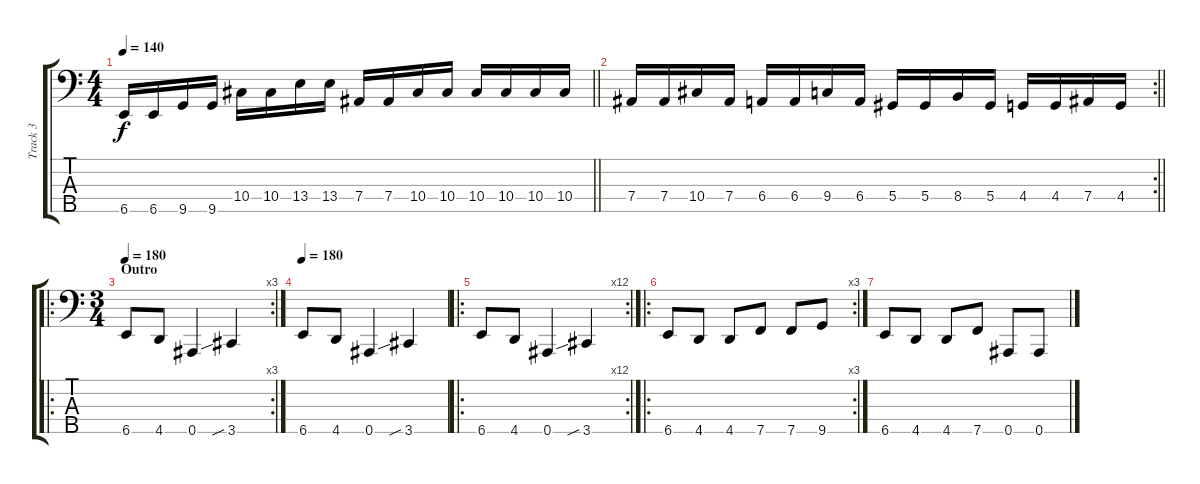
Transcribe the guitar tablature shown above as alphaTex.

\track ("Track 3" "Track 3") {instrument electricbassfinger}
\staff {score tabs}
\tuning (Gb2 Db2 Ab1 Eb1 Bb0) {hide}
\ts (4 4)
\tempo 140
\clef f4
\barLineRight lightlight
\ks c
6.5.16{dy f} 6.5.16 9.5.16 9.5.16 10.4.16 10.4.16 13.4.16 13.4.16 7.4.16 7.4.16 10.4.16 10.4.16 10.4.16 10.4.16 10.4.16 10.4.16 |
\rc 2
\barLineRight lightlight
7.4.16 7.4.16 10.4.16 7.4.16 6.4.16 6.4.16 9.4.16 6.4.16 5.4.16 5.4.16 8.4.16 5.4.16 4.4.16 4.4.16 7.4.16 4.4.16 |
\ro
\rc 3
\ts (3 4)
\section ("" "Outro")
\tempo 180
6.5.8 4.5.8 0.5.4 3.5{sib}.4 |
\tempo 180
6.5.8 4.5.8 0.5.4 3.5{sib}.4 |
\ro
\rc 12
6.5.8 4.5.8 0.5.4 3.5{sib}.4 |
\ro
\rc 3
6.5.8 4.5.8 4.5.8 7.5.8 7.5.8 9.5.8 |
6.5.8 4.5.8 4.5.8 7.5.8 0.5.8 0.5.8
